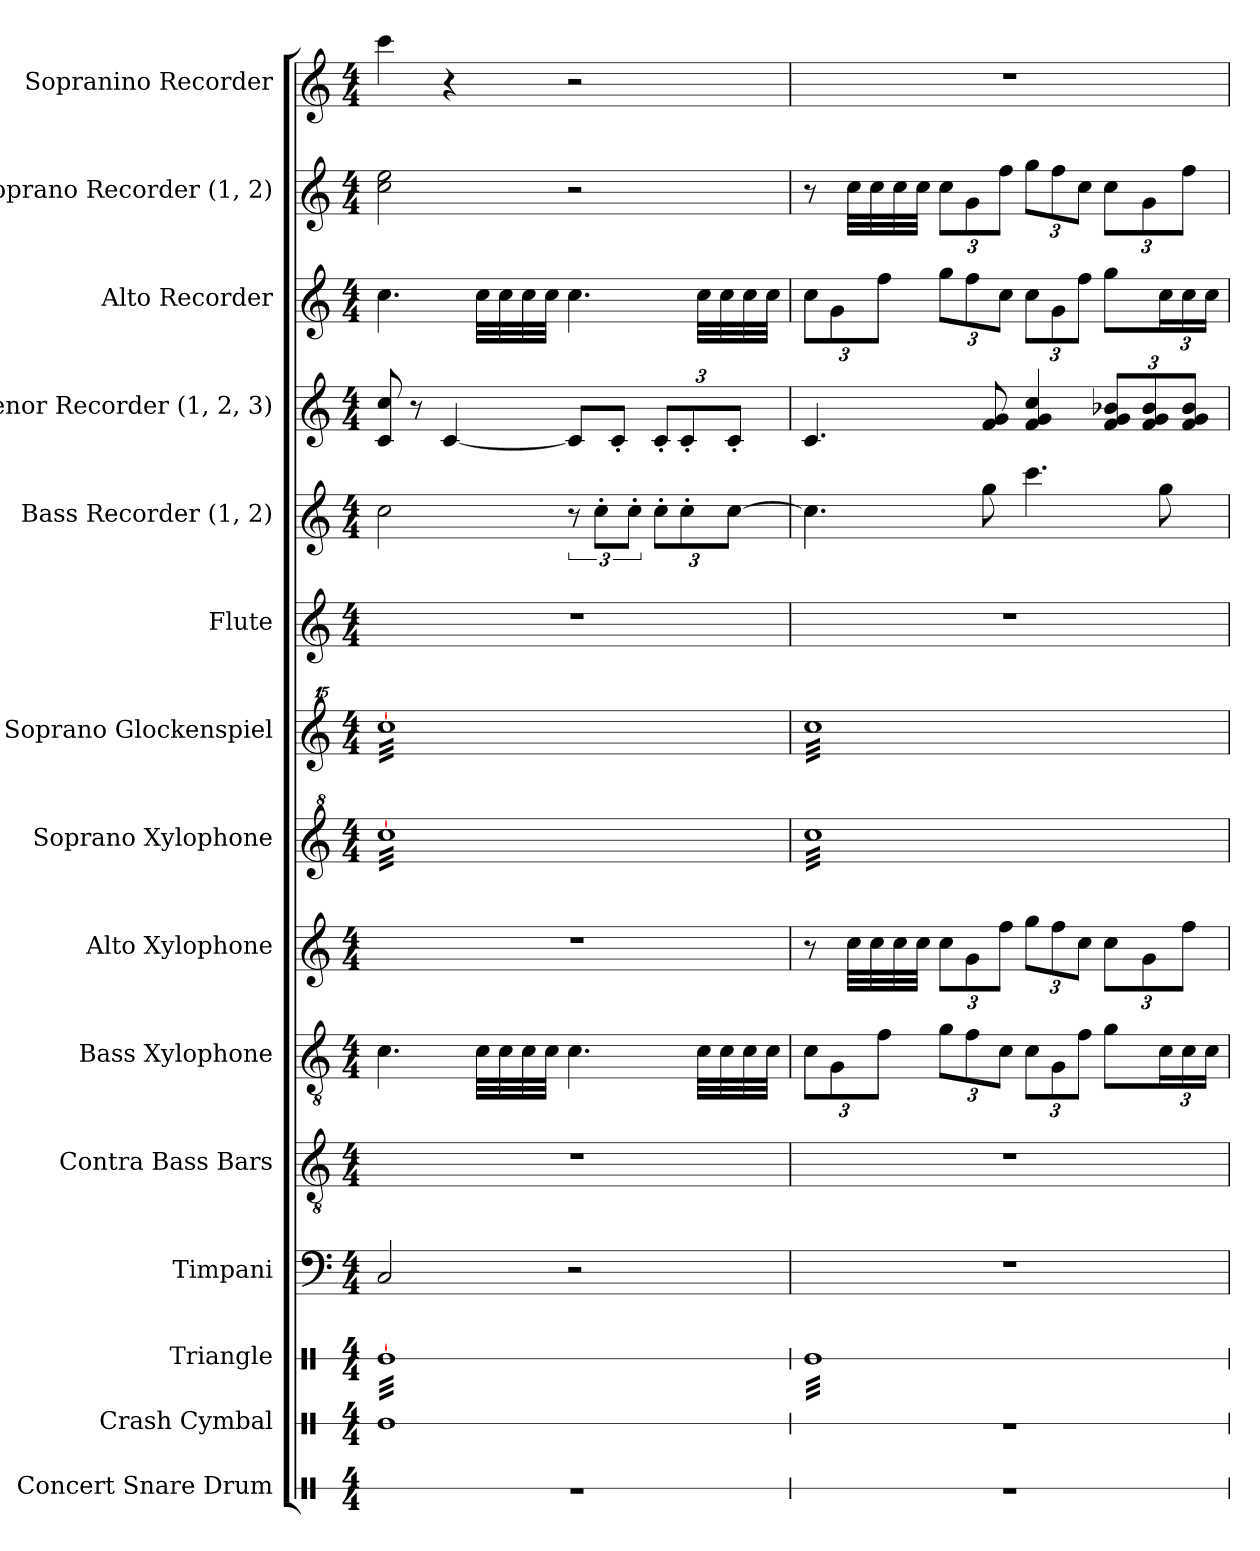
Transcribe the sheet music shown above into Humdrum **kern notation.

**kern	**kern	**kern	**kern	**kern	**kern	**kern	**kern	**kern	**kern	**kern	**kern	**kern	**kern	**kern
*part15	*part14	*part13	*part12	*part11	*part10	*part9	*part8	*part7	*part6	*part5	*part4	*part3	*part2	*part1
*staff15	*staff14	*staff13	*staff12	*staff11	*staff10	*staff9	*staff8	*staff7	*staff6	*staff5	*staff4	*staff3	*staff2	*staff1
*I"Concert Snare Drum	*I"Crash Cymbal	*I"Triangle	*I"Timpani	*I"Contra  Bass  Bars	*I"Bass  Xylophone	*I"Alto  Xylophone	*I"Soprano  Xylophone	*I"Soprano  Glockenspiel	*I"Flute	*I"Bass  Recorder (1, 2)	*I"Tenor  Recorder (1, 2, 3)	*I"Alto  Recorder	*I"Soprano  Recorder (1, 2)	*I"Sopranino  Recorder
*I'Con. Sn.	*I'Cr. Cym.	*I'Trgl.	*I'Timp.	*I'CBB	*I'BX	*I'AX	*I'SX	*I'SG	*I'Fl.	*I'B. Rec.	*I'T. Rec.	*I'A. Rec.	*I'S. Rec.	*I'So. R
*stria1	*stria1	*stria1	*	*	*	*	*	*	*	*	*	*	*	*
*clefX	*clefX	*clefX	*clefF4	*clefGv2	*clefGv2	*clefG2	*clefG^2	*clefG^^2	*clefG2	*clefG2	*clefG2	*clefG2	*clefG2	*clefG2
*	*	*	*	*ITrd14c24	*	*	*	*	*	*ITrd7c12	*	*	*ITrd-7c-12	*ITrd-7c-12
*k[]	*k[]	*k[]	*k[]	*k[]	*k[]	*k[]	*k[]	*k[]	*k[]	*k[]	*k[]	*k[]	*k[]	*k[]
*M4/4	*M4/4	*M4/4	*M4/4	*M4/4	*M4/4	*M4/4	*M4/4	*M4/4	*M4/4	*M4/4	*M4/4	*M4/4	*M4/4	*M4/4
*MM108	*MM108	*MM108	*MM108	*MM108	*MM108	*MM108	*MM108	*MM108	*MM108	*MM108	*MM108	*MM108	*MM108	*MM108
=1	=1	=1	=1	=1	=1	=1	=1	=1	=1	=1	=1	=1	=1	=1
*	*	*tremolo	*	*	*	*	*	*	*	*	*	*	*	*
*	*	*	*	*	*	*	*tremolo	*	*	*	*	*	*	*
*	*	*	*	*	*	*	*	*tremolo	*	*	*	*	*	*
1r	1Re	[32ReLLL	2C/	1r	4.c\	1r	[32cccLLL	[32ccccLLL	1r	2c\	8c/ 8cc/	4.cc\	2ccc\ 2eee\	4cccc\
.	.	32Re	.	.	.	.	32ccc	32cccc	.	.	.	.	.	.
.	.	32Re	.	.	.	.	32ccc	32cccc	.	.	.	.	.	.
.	.	32Re	.	.	.	.	32ccc	32cccc	.	.	.	.	.	.
.	.	32Re	.	.	.	.	32ccc	32cccc	.	.	8r	.	.	.
.	.	32Re	.	.	.	.	32ccc	32cccc	.	.	.	.	.	.
.	.	32Re	.	.	.	.	32ccc	32cccc	.	.	.	.	.	.
.	.	32Re	.	.	.	.	32ccc	32cccc	.	.	.	.	.	.
.	.	32Re	.	.	.	.	32ccc	32cccc	.	.	[4c/	.	.	4r
.	.	32Re	.	.	.	.	32ccc	32cccc	.	.	.	.	.	.
.	.	32Re	.	.	.	.	32ccc	32cccc	.	.	.	.	.	.
.	.	32Re	.	.	.	.	32ccc	32cccc	.	.	.	.	.	.
.	.	32Re	.	.	32c\LLL	.	32ccc	32cccc	.	.	.	32cc\LLL	.	.
.	.	32Re	.	.	32c\	.	32ccc	32cccc	.	.	.	32cc\	.	.
.	.	32Re	.	.	32c\	.	32ccc	32cccc	.	.	.	32cc\	.	.
.	.	32Re	.	.	32c\JJJ	.	32ccc	32cccc	.	.	.	32cc\JJJ	.	.
.	.	32Re	2r	.	4.c\	.	32ccc	32cccc	.	12r	8c/L]	4.cc\	2r	2r
.	.	32Re	.	.	.	.	32ccc	32cccc	.	.	.	.	.	.
.	.	32Re	.	.	.	.	32ccc	32cccc	.	.	.	.	.	.
.	.	.	.	.	.	.	.	.	.	12c'\L	.	.	.	.
.	.	32Re	.	.	.	.	32ccc	32cccc	.	.	.	.	.	.
.	.	32Re	.	.	.	.	32ccc	32cccc	.	.	8c'/J	.	.	.
.	.	32Re	.	.	.	.	32ccc	32cccc	.	.	.	.	.	.
.	.	.	.	.	.	.	.	.	.	12c'\J	.	.	.	.
.	.	32Re	.	.	.	.	32ccc	32cccc	.	.	.	.	.	.
.	.	32Re	.	.	.	.	32ccc	32cccc	.	.	.	.	.	.
*	*	*	*	*	*	*	*	*	*	*Xbrackettup	*Xbrackettup	*	*	*
.	.	32Re	.	.	.	.	32ccc	32cccc	.	12c'\L	12c'/L	.	.	.
.	.	32Re	.	.	.	.	32ccc	32cccc	.	.	.	.	.	.
.	.	32Re	.	.	.	.	32ccc	32cccc	.	.	.	.	.	.
.	.	.	.	.	.	.	.	.	.	12c'\	12c'/	.	.	.
.	.	32Re	.	.	.	.	32ccc	32cccc	.	.	.	.	.	.
.	.	32Re	.	.	32c\LLL	.	32ccc	32cccc	.	.	.	32cc\LLL	.	.
.	.	32Re	.	.	32c\	.	32ccc	32cccc	.	.	.	32cc\	.	.
.	.	.	.	.	.	.	.	.	.	[12c\J	12c'/J	.	.	.
.	.	32Re	.	.	32c\	.	32ccc	32cccc	.	.	.	32cc\	.	.
.	.	32ReJJJ	.	.	32c\JJJ	.	32cccJJJ	32ccccJJJ	.	.	.	32cc\JJJ	.	.
=2	=2	=2	=2	=2	=2	=2	=2	=2	=2	=2	=2	=2	=2	=2
*	*	*	*	*	*Xbrackettup	*	*	*	*	*	*	*Xbrackettup	*	*
1r	1r	32ReLLL	1r	1r	12c\L	8r	32cccLLL	32ccccLLL	1r	4.c\]	4.c/	12cc\L	8r	1r
.	.	32Re	.	.	.	.	32ccc	32cccc	.	.	.	.	.	.
.	.	32Re	.	.	.	.	32ccc	32cccc	.	.	.	.	.	.
.	.	.	.	.	12G\	.	.	.	.	.	.	12g\	.	.
.	.	32Re	.	.	.	.	32ccc	32cccc	.	.	.	.	.	.
.	.	32Re	.	.	.	32cc\LLL	32ccc	32cccc	.	.	.	.	32ccc\LLL	.
.	.	32Re	.	.	.	32cc\	32ccc	32cccc	.	.	.	.	32ccc\	.
.	.	.	.	.	12f\J	.	.	.	.	.	.	12ff\J	.	.
.	.	32Re	.	.	.	32cc\	32ccc	32cccc	.	.	.	.	32ccc\	.
.	.	32Re	.	.	.	32cc\JJJ	32ccc	32cccc	.	.	.	.	32ccc\JJJ	.
*	*	*	*	*	*	*Xbrackettup	*	*	*	*	*	*	*Xbrackettup	*
.	.	32Re	.	.	12g\L	12cc\L	32ccc	32cccc	.	.	.	12gg\L	12ccc\L	.
.	.	32Re	.	.	.	.	32ccc	32cccc	.	.	.	.	.	.
.	.	32Re	.	.	.	.	32ccc	32cccc	.	.	.	.	.	.
.	.	.	.	.	12f\	12g\	.	.	.	.	.	12ff\	12gg\	.
.	.	32Re	.	.	.	.	32ccc	32cccc	.	.	.	.	.	.
.	.	32Re	.	.	.	.	32ccc	32cccc	.	8g\	8f/ 8g/	.	.	.
.	.	32Re	.	.	.	.	32ccc	32cccc	.	.	.	.	.	.
.	.	.	.	.	12c\J	12ff\J	.	.	.	.	.	12cc\J	12fff\J	.
.	.	32Re	.	.	.	.	32ccc	32cccc	.	.	.	.	.	.
.	.	32Re	.	.	.	.	32ccc	32cccc	.	.	.	.	.	.
.	.	32Re	.	.	12c\L	12gg\L	32ccc	32cccc	.	4.cc\	4f/ 4g/ 4cc/	12cc\L	12ggg\L	.
.	.	32Re	.	.	.	.	32ccc	32cccc	.	.	.	.	.	.
.	.	32Re	.	.	.	.	32ccc	32cccc	.	.	.	.	.	.
.	.	.	.	.	12G\	12ff\	.	.	.	.	.	12g\	12fff\	.
.	.	32Re	.	.	.	.	32ccc	32cccc	.	.	.	.	.	.
.	.	32Re	.	.	.	.	32ccc	32cccc	.	.	.	.	.	.
.	.	32Re	.	.	.	.	32ccc	32cccc	.	.	.	.	.	.
.	.	.	.	.	12f\J	12cc\J	.	.	.	.	.	12ff\J	12ccc\J	.
.	.	32Re	.	.	.	.	32ccc	32cccc	.	.	.	.	.	.
.	.	32Re	.	.	.	.	32ccc	32cccc	.	.	.	.	.	.
.	.	32Re	.	.	8g\L	12cc\L	32ccc	32cccc	.	.	12f/ 12g/ 12b-X/L	8gg\L	12ccc\L	.
.	.	32Re	.	.	.	.	32ccc	32cccc	.	.	.	.	.	.
.	.	32Re	.	.	.	.	32ccc	32cccc	.	.	.	.	.	.
.	.	.	.	.	.	12g\	.	.	.	.	12f/ 12g/ 12b-/	.	12gg\	.
.	.	32Re	.	.	.	.	32ccc	32cccc	.	.	.	.	.	.
.	.	32Re	.	.	24c\L	.	32ccc	32cccc	.	8g\	.	24cc\L	.	.
.	.	32Re	.	.	.	.	32ccc	32cccc	.	.	.	.	.	.
.	.	.	.	.	24c\	12ff\J	.	.	.	.	12f/ 12g/ 12b-/J	24cc\	12fff\J	.
.	.	32Re	.	.	.	.	32ccc	32cccc	.	.	.	.	.	.
.	.	.	.	.	24c\JJ	.	.	.	.	.	.	24cc\JJ	.	.
.	.	32ReJJJ	.	.	.	.	32cccJJJ	32ccccJJJ	.	.	.	.	.	.
*	*	*	*	*	*	*	*	*Xtremolo	*	*	*	*	*	*
*	*	*	*	*	*	*	*Xtremolo	*	*	*	*	*	*	*
*	*	*Xtremolo	*	*	*	*	*	*	*	*	*	*	*	*
=	=	=	=	=	=	=	=	=	=	=	=	=	=	=
*-	*-	*-	*-	*-	*-	*-	*-	*-	*-	*-	*-	*-	*-	*-
